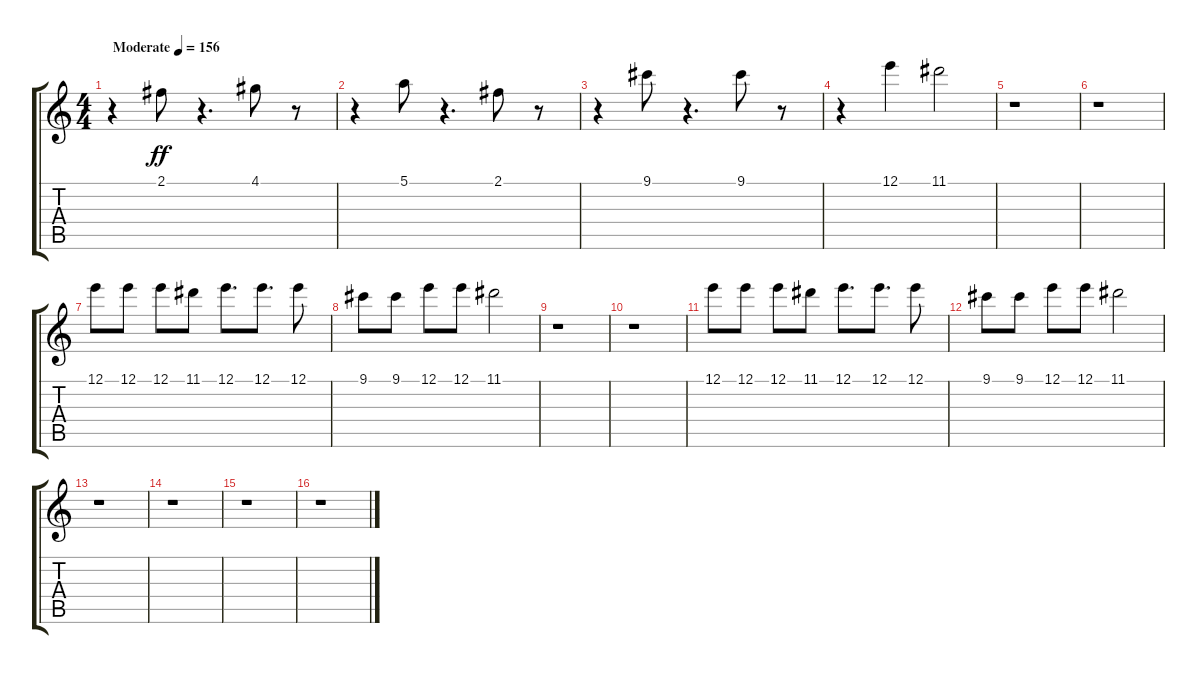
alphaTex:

\track "" {instrument distortionguitar}
\staff {score tabs}
\tuning (E4 B3 G3 D3 A2 E2) {hide}
\ts (4 4)
\tempo (156 "Moderate")
\clef g2
\ks c
r.4{dy ff instrument distortionguitar} 2.1.8 r.4{d} 4.1.8 r.8 |
r.4 5.1.8 r.4{d} 2.1.8 r.8 |
r.4 9.1.8 r.4{d} 9.1.8 r.8 |
r.4 12.1.4 11.1.2 |
r.1 |
r.1 |
12.1.8 12.1.8 12.1.8 11.1.8 12.1.8{d} 12.1.8{d} 12.1.8 |
9.1.8 9.1.8 12.1.8 12.1.8 11.1.2 |
r.1 |
r.1 |
12.1.8 12.1.8 12.1.8 11.1.8 12.1.8{d} 12.1.8{d} 12.1.8 |
9.1.8 9.1.8 12.1.8 12.1.8 11.1.2 |
r.1 |
r.1 |
r.1 |
r.1
